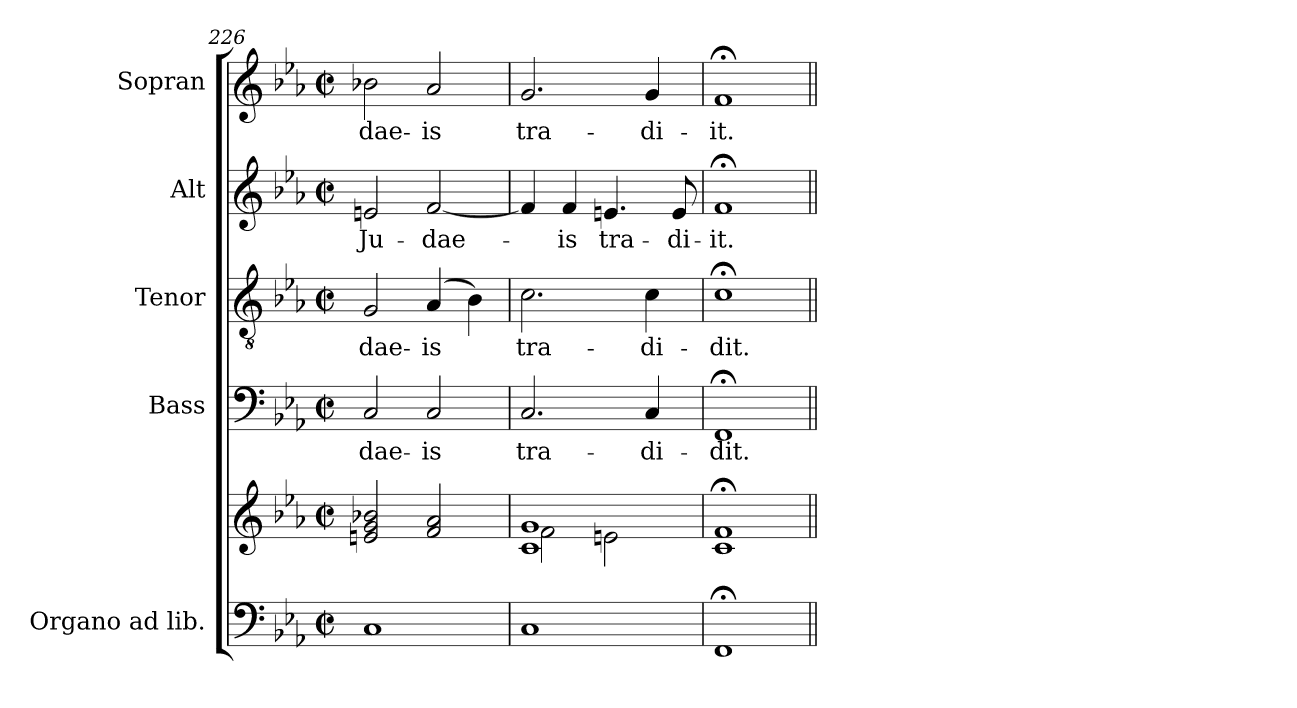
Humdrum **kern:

**kern	**kern	**kern	**text	**kern	**text	**kern	**text	**kern	**text
*part5	*part5	*part4	*part4	*part3	*part3	*part2	*part2	*part1	*part1
*staff6	*staff5	*staff4	*staff4	*staff3	*staff3	*staff2	*staff2	*staff1	*staff1
*I"Organo ad lib.	*	*I"Bass	*	*I"Tenor	*	*I"Alt	*	*I"Sopran	*
*	*	*I'B.	*	*I'T.	*	*I'A.	*	*I'S.	*
*clefF4	*clefG2	*clefF4	*	*clefGv2	*	*clefG2	*	*clefG2	*
*k[b-e-a-]	*k[b-e-a-]	*k[b-e-a-]	*	*k[b-e-a-]	*	*k[b-e-a-]	*	*k[b-e-a-]	*
*E-:	*E-:	*E-:	*	*E-:	*	*E-:	*	*E-:	*
*M2/2	*M2/2	*M2/2	*	*M2/2	*	*M2/2	*	*M2/2	*
*met(c|)	*met(c|)	*met(c|)	*	*met(c|)	*	*met(c|)	*	*met(c|)	*
=226	=226	=226	=226	=226	=226	=226	=226	=226	=226
!	!	!	!LO:LY:b	!	!LO:LY:b	!	!LO:LY:b	!	!LO:LY:b
1C	2en/ 2g/ 2b-X/	2C/	-dae-	2G/	-dae-	2en/	Ju-	2b-X\	-dae-
!	!	!	!LO:LY:b	!	!LO:LY:b	!	!LO:LY:b	!	!LO:LY:b
.	2f/ 2a-/	2C/	-is	(4A-/	-is	[2f/	-dae-	2a-/	-is
.	.	.	.	4B-\)	.	.	.	.	.
=227	=227	=227	=227	=227	=227	=227	=227	=227	=227
*	*^	*	*	*	*	*	*	*	*
!	!	!	!	!LO:LY:b	!	!LO:LY:b	!	!	!	!LO:LY:b
1C	1c 1g	2f\	2.C/	tra-	2.c\	tra-	4f/]	.	2.g/	tra-
!	!	!	!	!	!	!	!	!LO:LY:b	!	!
.	.	.	.	.	.	.	4f/	-is	.	.
!	!	!	!	!	!	!	!	!LO:LY:b	!	!
.	.	2en\	.	.	.	.	4.en/	tra-	.	.
!	!	!	!	!LO:LY:b	!	!LO:LY:b	!	!	!	!LO:LY:b
.	.	.	4C/	-di-	4c\	-di-	.	.	4g/	-di-
!	!	!	!	!	!	!	!	!LO:LY:b	!	!
.	.	.	.	.	.	.	8e/	-di-	.	.
*	*v	*v	*	*	*	*	*	*	*	*
!!LO:LB:g=z
=228	=228	=228	=228	=228	=228	=228	=228	=228	=228
!	!	!	!LO:LY:b	!	!LO:LY:b	!	!LO:LY:b	!	!LO:LY:b
1FF;	1c;< 1f;<	1FF;<	-dit.	1c;<	-dit.	1f;<	-it.	1f;<	-it.
=||	=||	=||	=||	=||	=||	=||	=||	=||	=||
*-	*-	*-	*-	*-	*-	*-	*-	*-	*-
